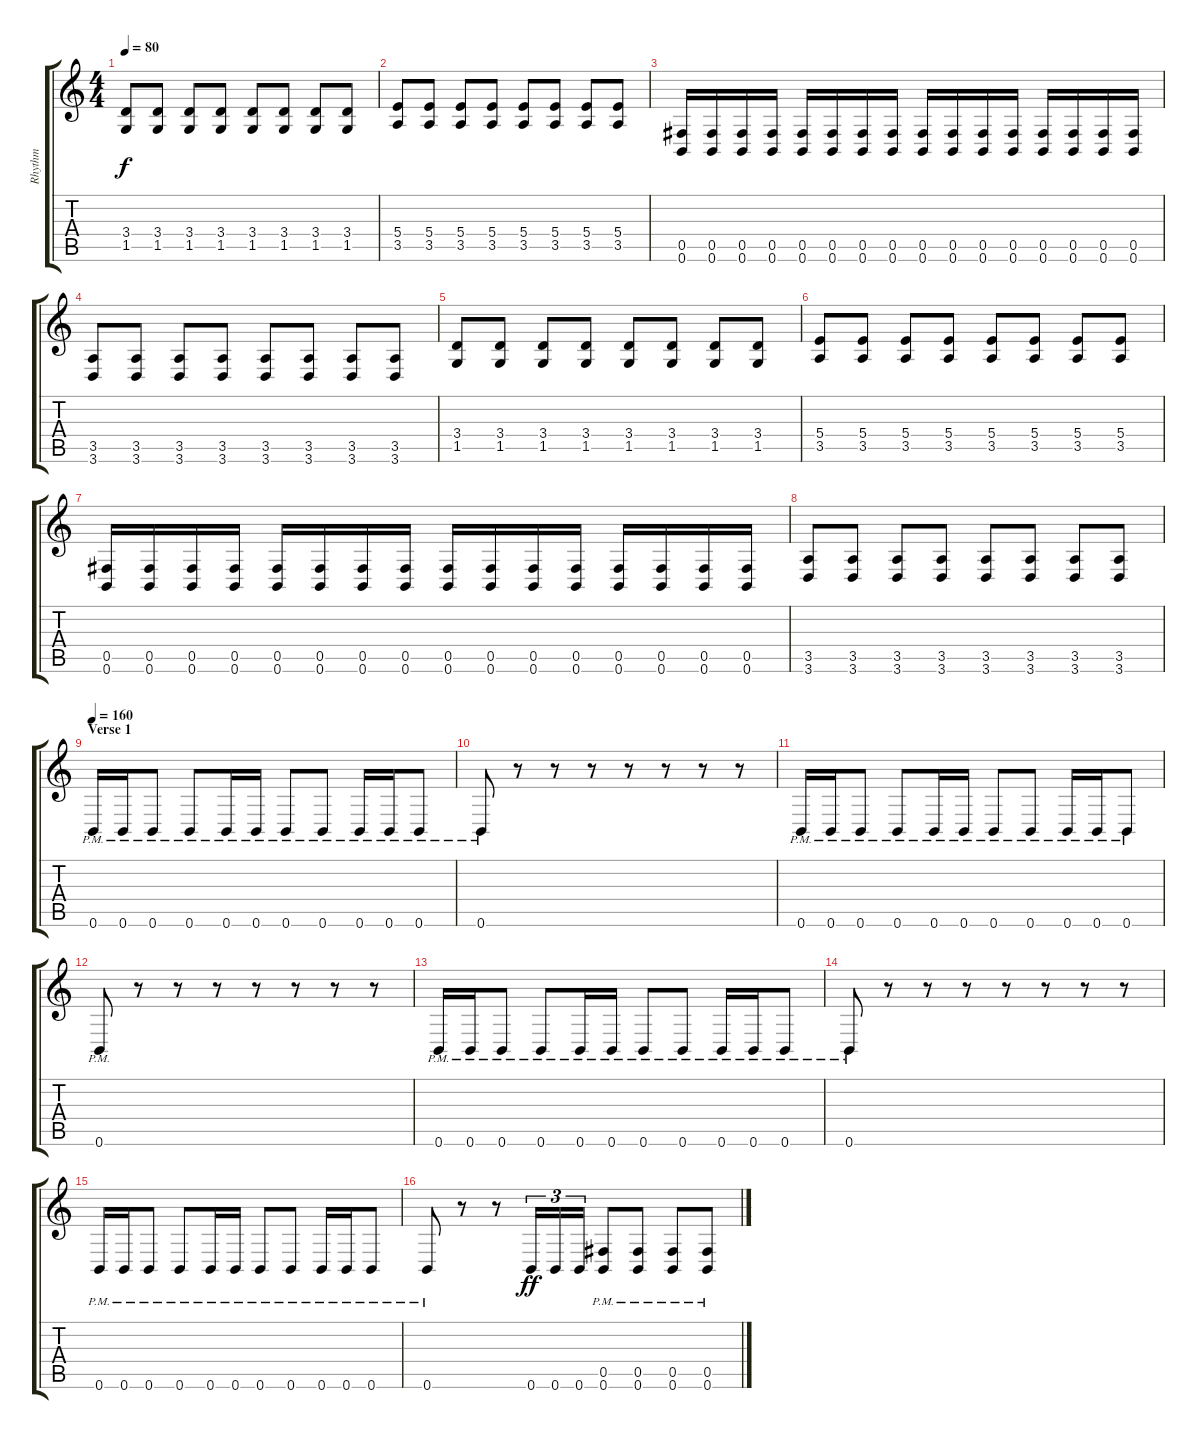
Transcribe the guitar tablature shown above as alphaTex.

\track ("Rhythm" "Rhythm") {instrument distortionguitar}
\staff {score tabs}
\tuning (Db4 Ab3 E3 B2 Gb2 B1) {hide}
\ts (4 4)
\tempo 80
\clef g2
\ks c
(3.4 1.5).8{dy f} (3.4 1.5).8 (3.4 1.5).8 (3.4 1.5).8 (3.4 1.5).8 (3.4 1.5).8 (3.4 1.5).8 (3.4 1.5).8 |
(5.4 3.5).8 (5.4 3.5).8 (5.4 3.5).8 (5.4 3.5).8 (5.4 3.5).8 (5.4 3.5).8 (5.4 3.5).8 (5.4 3.5).8 |
(0.5 0.6).16 (0.5 0.6).16 (0.5 0.6).16 (0.5 0.6).16 (0.5 0.6).16 (0.5 0.6).16 (0.5 0.6).16 (0.5 0.6).16 (0.5 0.6).16 (0.5 0.6).16 (0.5 0.6).16 (0.5 0.6).16 (0.5 0.6).16 (0.5 0.6).16 (0.5 0.6).16 (0.5 0.6).16 |
(3.5 3.6).8 (3.5 3.6).8 (3.5 3.6).8 (3.5 3.6).8 (3.5 3.6).8 (3.5 3.6).8 (3.5 3.6).8 (3.5 3.6).8 |
(3.4 1.5).8 (3.4 1.5).8 (3.4 1.5).8 (3.4 1.5).8 (3.4 1.5).8 (3.4 1.5).8 (3.4 1.5).8 (3.4 1.5).8 |
(5.4 3.5).8 (5.4 3.5).8 (5.4 3.5).8 (5.4 3.5).8 (5.4 3.5).8 (5.4 3.5).8 (5.4 3.5).8 (5.4 3.5).8 |
(0.5 0.6).16 (0.5 0.6).16 (0.5 0.6).16 (0.5 0.6).16 (0.5 0.6).16 (0.5 0.6).16 (0.5 0.6).16 (0.5 0.6).16 (0.5 0.6).16 (0.5 0.6).16 (0.5 0.6).16 (0.5 0.6).16 (0.5 0.6).16 (0.5 0.6).16 (0.5 0.6).16 (0.5 0.6).16 |
(3.5 3.6).8 (3.5 3.6).8 (3.5 3.6).8 (3.5 3.6).8 (3.5 3.6).8 (3.5 3.6).8 (3.5 3.6).8 (3.5 3.6).8 |
\section ("" "Verse 1")
\tempo 160
0.6{pm}.16 0.6{pm}.16 0.6{pm}.8 0.6{pm}.8 0.6{pm}.16 0.6{pm}.16 0.6{pm}.8 0.6{pm}.8 0.6{pm}.16 0.6{pm}.16 0.6{pm}.8 |
0.6{pm}.8 r.8 r.8 r.8 r.8 r.8 r.8 r.8 |
0.6{pm}.16 0.6{pm}.16 0.6{pm}.8 0.6{pm}.8 0.6{pm}.16 0.6{pm}.16 0.6{pm}.8 0.6{pm}.8 0.6{pm}.16 0.6{pm}.16 0.6{pm}.8 |
0.6{pm}.8 r.8 r.8 r.8 r.8 r.8 r.8 r.8 |
0.6{pm}.16 0.6{pm}.16 0.6{pm}.8 0.6{pm}.8 0.6{pm}.16 0.6{pm}.16 0.6{pm}.8 0.6{pm}.8 0.6{pm}.16 0.6{pm}.16 0.6{pm}.8 |
0.6{pm}.8 r.8 r.8 r.8 r.8 r.8 r.8 r.8 |
0.6{pm}.16 0.6{pm}.16 0.6{pm}.8 0.6{pm}.8 0.6{pm}.16 0.6{pm}.16 0.6{pm}.8 0.6{pm}.8 0.6{pm}.16 0.6{pm}.16 0.6{pm}.8 |
0.6{pm}.8 r.8 r.8 0.6.16{tu (3 2) dy ff} 0.6.16{tu (3 2)} 0.6.16{tu (3 2)} (0.5{pm} 0.6{pm}).8 (0.5{pm} 0.6{pm}).8 (0.5{pm} 0.6{pm}).8 (0.5{pm} 0.6{pm}).8
